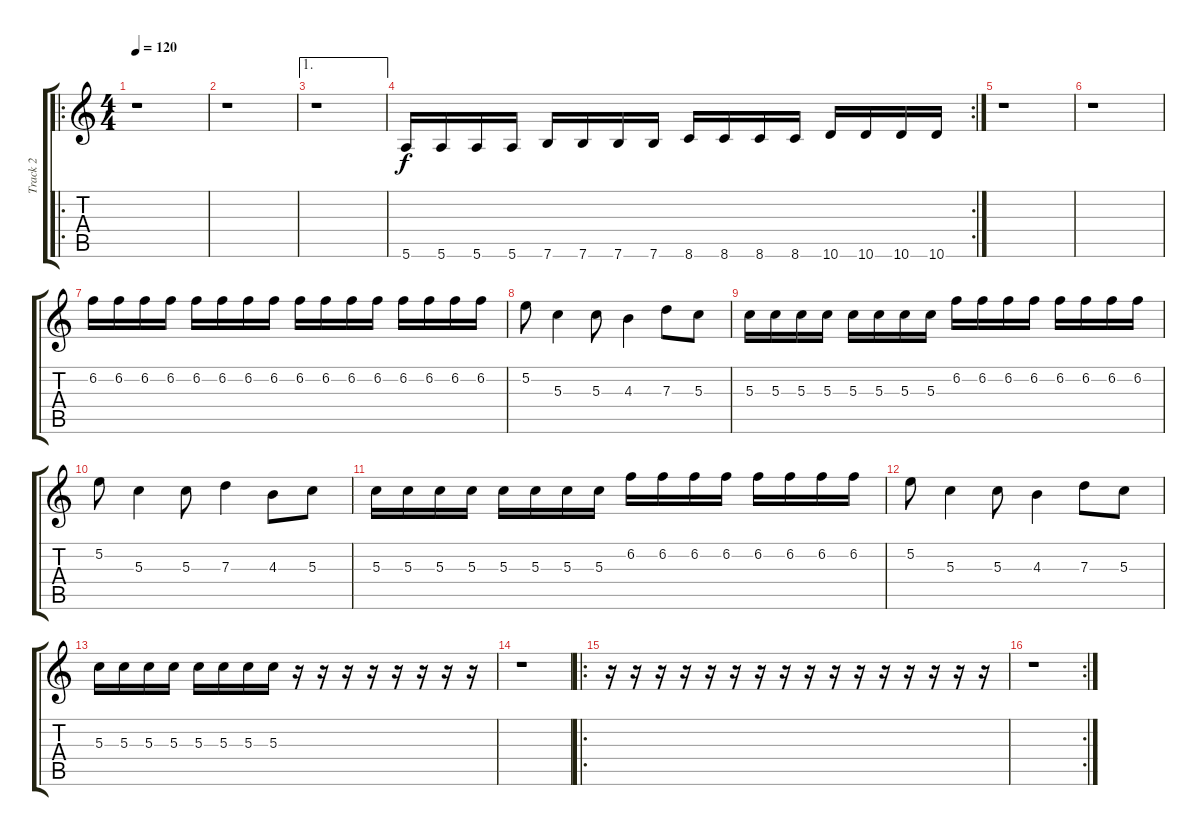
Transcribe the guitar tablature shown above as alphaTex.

\track ("Track 2" "Track 2") {instrument overdrivenguitar}
\staff {score tabs}
\tuning (E4 B3 G3 D3 A2 E2) {hide}
\ro
\ts (4 4)
\tempo 120
\clef g2
\ks c
r.1{dy f} |
r.1 |
\ae 1
r.1 |
\rc 2
5.6.16 5.6.16 5.6.16 5.6.16 7.6.16 7.6.16 7.6.16 7.6.16 8.6.16 8.6.16 8.6.16 8.6.16 10.6.16 10.6.16 10.6.16 10.6.16 |
r.1 |
r.1 |
6.2.16 6.2.16 6.2.16 6.2.16 6.2.16 6.2.16 6.2.16 6.2.16 6.2.16 6.2.16 6.2.16 6.2.16 6.2.16 6.2.16 6.2.16 6.2.16 |
5.2.8 5.3.4 5.3.8 4.3.4 7.3.8 5.3.8 |
5.3.16 5.3.16 5.3.16 5.3.16 5.3.16 5.3.16 5.3.16 5.3.16 6.2.16 6.2.16 6.2.16 6.2.16 6.2.16 6.2.16 6.2.16 6.2.16 |
5.2.8 5.3.4 5.3.8 7.3.4 4.3.8 5.3.8 |
5.3.16 5.3.16 5.3.16 5.3.16 5.3.16 5.3.16 5.3.16 5.3.16 6.2.16 6.2.16 6.2.16 6.2.16 6.2.16 6.2.16 6.2.16 6.2.16 |
5.2.8 5.3.4 5.3.8 4.3.4 7.3.8 5.3.8 |
5.3.16 5.3.16 5.3.16 5.3.16 5.3.16 5.3.16 5.3.16 5.3.16 r.16 r.16 r.16 r.16 r.16 r.16 r.16 r.16 |
r.1 |
\ro
r.16 r.16 r.16 r.16 r.16 r.16 r.16 r.16 r.16 r.16 r.16 r.16 r.16 r.16 r.16 r.16 |
\rc 2
r.1
